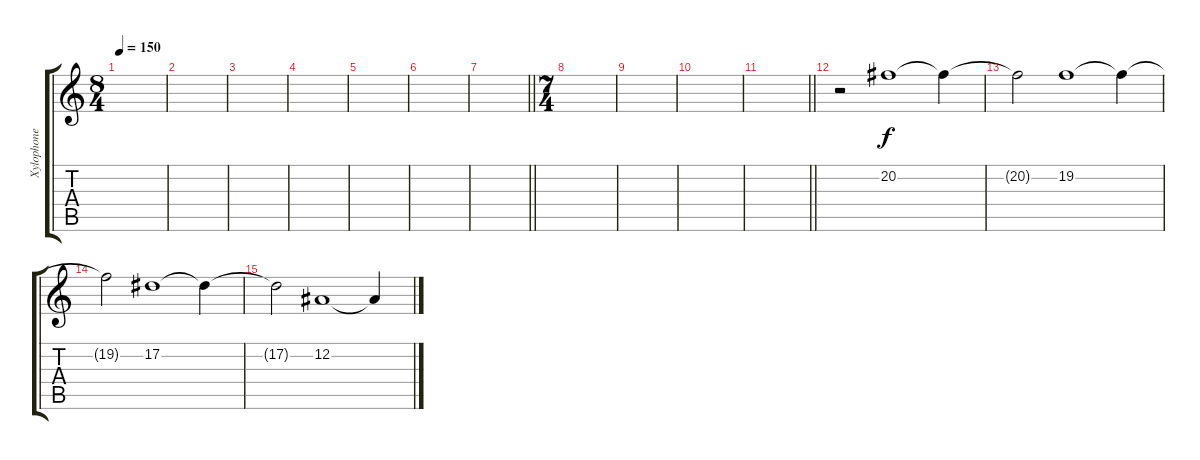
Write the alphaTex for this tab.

\track ("Xylophone" "Xylophone") {instrument vibraphone}
\staff {score tabs}
\tuning (Eb4 Bb3 Gb3 Db3 Ab2 Eb2) {hide}
\ts (8 4)
\section ("" "")
\tempo 150
\clef g2
\ks c
|
|
|
|
|
|
\barLineRight lightlight
|
\ts (7 4)
\section ("" "")
|
|
|
\barLineRight lightlight
|
\section ("" "")
r.2 20.2.1{volume 13} 20.2{t}.4 |
20.2{t}.2 19.2.1 19.2{t}.4 |
19.2{t}.2 17.2.1 17.2{t}.4 |
17.2{t}.2 12.2.1 12.2{t}.4
